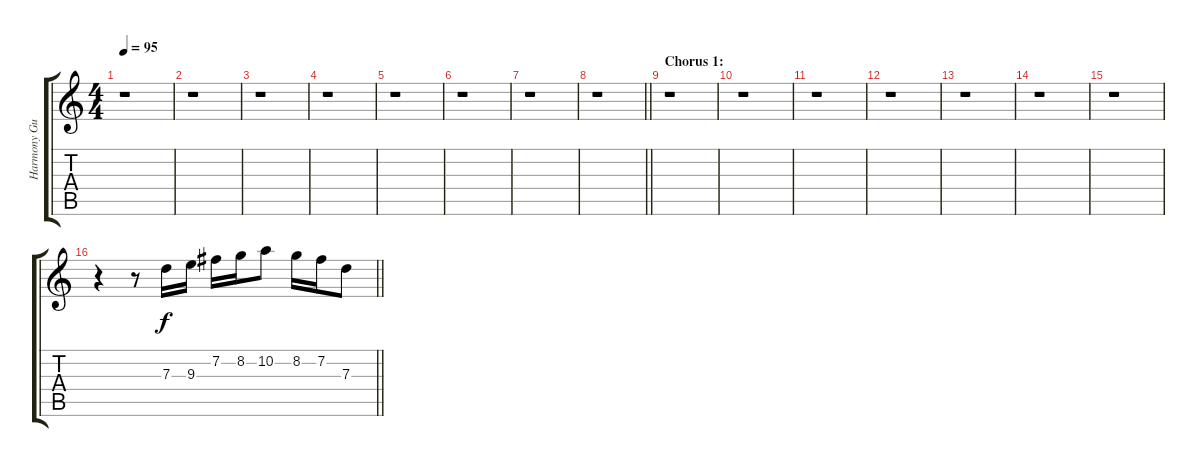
\track ("Harmony Guitar 2" "Harmony Gu") {instrument overdrivenguitar}
\staff {score tabs}
\tuning (E4 B3 G3 D3 A2 E2) {hide}
\ts (4 4)
\tempo 95
\clef g2
\ks c
r.1{dy f} |
r.1 |
r.1 |
r.1 |
r.1 |
r.1 |
r.1 |
\barLineRight lightlight
r.1 |
\section ("" "Chorus 1:")
r.1 |
r.1 |
r.1 |
r.1 |
r.1 |
r.1 |
r.1 |
\barLineRight lightlight
r.4{volume 7 balance 12 instrument overdrivenguitar} r.8 7.3.16 9.3.16 7.2.16 8.2.16 10.2.8 8.2.16 7.2.16 7.3.8
